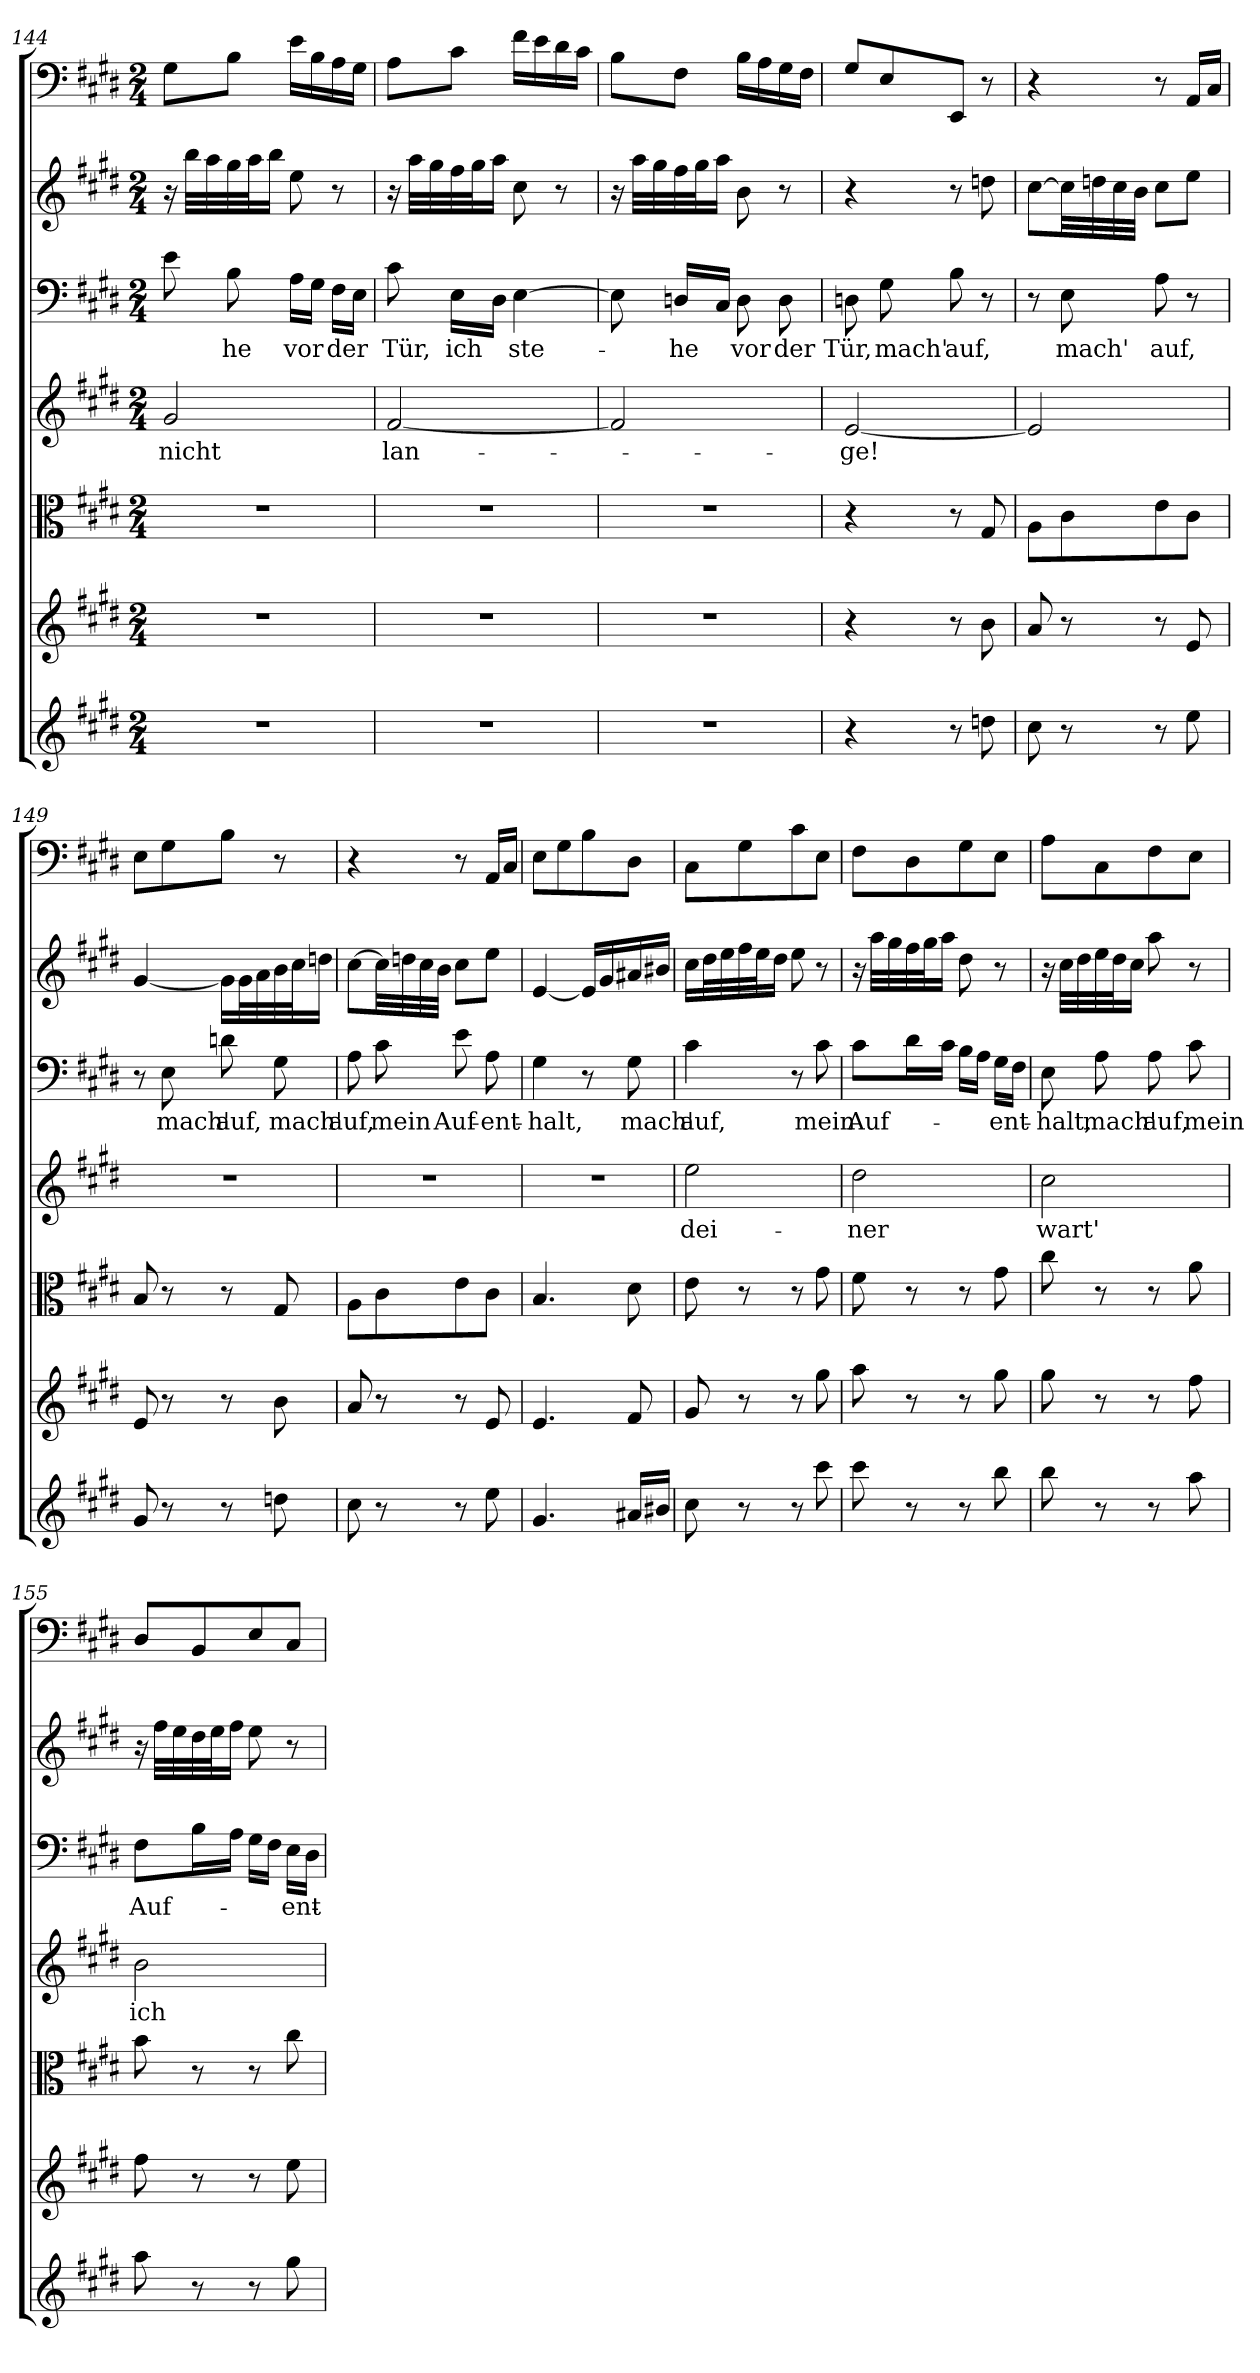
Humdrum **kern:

**kern	**kern	**kern	**kern	**text	**kern	**text	**kern	**kern
*part7	*part6	*part5	*part4	*part4	*part3	*part3	*part2	*part1
*staff7	*staff6	*staff5	*staff4	*staff4	*staff3	*staff3	*staff2	*staff1
*clefG2	*clefG2	*clefC3	*clefG2	*	*clefF4	*	*clefG2	*clefF4
*k[f#c#g#d#]	*k[f#c#g#d#]	*k[f#c#g#d#]	*k[f#c#g#d#]	*	*k[f#c#g#d#]	*	*k[f#c#g#d#]	*k[f#c#g#d#]
*E:	*E:	*E:	*E:	*	*E:	*	*E:	*E:
*M2/4	*M2/4	*M2/4	*M2/4	*	*M2/4	*	*M2/4	*M2/4
=144	=144	=144	=144	=144	=144	=144	=144	=144
2r	2r	2r	2g#/	nicht	8e\	.	16r	8G#\L
.	.	.	.	.	.	.	32bb\LLL	.
.	.	.	.	.	.	.	32aa\	.
.	.	.	.	.	8B\	-he	32gg#\	8B\J
.	.	.	.	.	.	.	32aa\J	.
.	.	.	.	.	.	.	16bb\JJ	.
.	.	.	.	.	16A\LL	vor	8ee\	16e\LL
.	.	.	.	.	16G#\JJ	.	.	16B\
.	.	.	.	.	16F#\LL	der	8r	16A\
.	.	.	.	.	16E\JJ	.	.	16G#\JJ
=145	=145	=145	=145	=145	=145	=145	=145	=145
2r	2r	2r	[2f#/	lan-	8c#\	Tür,	16r	8A\L
.	.	.	.	.	.	.	32aa\LLL	.
.	.	.	.	.	.	.	32gg#\	.
.	.	.	.	.	16E\LL	ich	32ff#\	8c#\J
.	.	.	.	.	.	.	32gg#\J	.
.	.	.	.	.	16D#\JJ	.	16aa\JJ	.
.	.	.	.	.	[4E\	ste-	8cc#\	16f#\LL
.	.	.	.	.	.	.	.	16e\
.	.	.	.	.	.	.	8r	16d#\
.	.	.	.	.	.	.	.	16c#\JJ
=146	=146	=146	=146	=146	=146	=146	=146	=146
2r	2r	2r	2f#/]	.	8E\]	.	16r	8B\L
.	.	.	.	.	.	.	32aa\LLL	.
.	.	.	.	.	.	.	32gg#\	.
.	.	.	.	.	16Dn/LL	-he	32ff#\	8F#\J
.	.	.	.	.	.	.	32gg#\J	.
.	.	.	.	.	16C#/JJ	.	16aa\JJ	.
.	.	.	.	.	8D\	vor	8b\	16B\LL
.	.	.	.	.	.	.	.	16A\
.	.	.	.	.	8D\	der	8r	16G#\
.	.	.	.	.	.	.	.	16F#\JJ
=147	=147	=147	=147	=147	=147	=147	=147	=147
4r	4r	4r	[2e/	-ge!	8Dn\	Tür,	4r	8G#/L
.	.	.	.	.	8G#\	mach'	.	8E/
8r	8r	8r	.	.	8B\	auf,	8r	8EE/J
8ddn\	8b\	8G#/	.	.	8r	.	8ddn\	8r
=148	=148	=148	=148	=148	=148	=148	=148	=148
8cc#\	8a/	8A\L	2e/]	.	8r	.	[8cc#\L	4r
8r	8r	8c#\	.	.	8E\	mach'	32cc#\LL]	.
.	.	.	.	.	.	.	32ddn\	.
.	.	.	.	.	.	.	32cc#\	.
.	.	.	.	.	.	.	32b\JJJ	.
8r	8r	8e\	.	.	8A\	auf,	8cc#\L	8r
8ee\	8e/	8c#\J	.	.	8r	.	8ee\J	16AA/LL
.	.	.	.	.	.	.	.	16C#/JJ
=149	=149	=149	=149	=149	=149	=149	=149	=149
8g#/	8e/	8B/	2r	.	8r	.	[4g#/	8E\L
8r	8r	8r	.	.	8E\	mach'	.	8G#\
8r	8r	8r	.	.	8dn\	auf,	16g#\LL]	8B\J
.	.	.	.	.	.	.	32g#\L	.
.	.	.	.	.	.	.	32a\	.
8ddn\	8b\	8G#/	.	.	8G#\	mach'	32b\	8r
.	.	.	.	.	.	.	32cc#\J	.
.	.	.	.	.	.	.	16ddn\JJ	.
=150	=150	=150	=150	=150	=150	=150	=150	=150
8cc#\	8a/	8A\L	2r	.	8A\	auf,	[8cc#\L	4r
8r	8r	8c#\	.	.	8c#\	mein	32cc#\LL]	.
.	.	.	.	.	.	.	32ddn\	.
.	.	.	.	.	.	.	32cc#\	.
.	.	.	.	.	.	.	32b\JJJ	.
8r	8r	8e\	.	.	8e\	Auf-	8cc#\L	8r
8ee\	8e/	8c#\J	.	.	8A\	-ent-	8ee\J	16AA/LL
.	.	.	.	.	.	.	.	16C#/JJ
=151	=151	=151	=151	=151	=151	=151	=151	=151
4.g#/	4.e/	4.B/	2r	.	4G#\	-halt,	[4e/	8E\L
.	.	.	.	.	.	.	.	8G#\
.	.	.	.	.	8r	.	16e/LL]	8B\
.	.	.	.	.	.	.	16g#/	.
16a#X/LL	8f#/	8d#\	.	.	8G#\	mach'	16a#X/	8D#\J
16b#X/JJ	.	.	.	.	.	.	16b#X/JJ	.
=152	=152	=152	=152	=152	=152	=152	=152	=152
8cc#\	8g#/	8e\	2ee\	dei-	4c#\	auf,	16cc#\LL	8C#\L
.	.	.	.	.	.	.	32dd#\L	.
.	.	.	.	.	.	.	32ee\	.
8r	8r	8r	.	.	.	.	32ff#\	8G#\
.	.	.	.	.	.	.	32ee\J	.
.	.	.	.	.	.	.	16dd#\JJ	.
8r	8r	8r	.	.	8r	.	8ee\	8c#\
8ccc#\	8gg#\	8g#\	.	.	8c#\	mein	8r	8E\J
=153	=153	=153	=153	=153	=153	=153	=153	=153
8ccc#\	8aa\	8f#\	2dd#\	-ner	8c#\L	Auf-	16r	8F#\L
.	.	.	.	.	.	.	32aa\LLL	.
.	.	.	.	.	.	.	32gg#\	.
8r	8r	8r	.	.	16d#\L	.	32ff#\	8D#\
.	.	.	.	.	.	.	32gg#\J	.
.	.	.	.	.	16c#\JJ	.	16aa\JJ	.
8r	8r	8r	.	.	16B\LL	.	8dd#\	8G#\
.	.	.	.	.	16A\JJ	.	.	.
8bb\	8gg#\	8g#\	.	.	16G#\LL	-ent-	8r	8E\J
.	.	.	.	.	16F#\JJ	.	.	.
=154	=154	=154	=154	=154	=154	=154	=154	=154
8bb\	8gg#\	8cc#\	2cc#\	wart'	8E\	-halt,	16r	8A\L
.	.	.	.	.	.	.	32cc#\LLL	.
.	.	.	.	.	.	.	32dd#\	.
8r	8r	8r	.	.	8A\	mach'	32ee\	8C#\
.	.	.	.	.	.	.	32dd#\J	.
.	.	.	.	.	.	.	16cc#\JJ	.
8r	8r	8r	.	.	8A\	auf,	8aa\	8F#\
8aa\	8ff#\	8a\	.	.	8c#\	mein	8r	8E\J
=155	=155	=155	=155	=155	=155	=155	=155	=155
8aa\	8ff#\	8b\	2b\	ich	8F#\L	Auf-	16r	8D#/L
.	.	.	.	.	.	.	32ff#\LLL	.
.	.	.	.	.	.	.	32ee\	.
8r	8r	8r	.	.	16B\L	.	32dd#\	8BB/
.	.	.	.	.	.	.	32ee\J	.
.	.	.	.	.	16A\JJ	.	16ff#\JJ	.
8r	8r	8r	.	.	16G#\LL	.	8ee\	8E/
.	.	.	.	.	16F#\JJ	.	.	.
8gg#\	8ee\	8cc#\	.	.	16E\LL	-ent-	8r	8C#/J
.	.	.	.	.	16D#\JJ	.	.	.
=	=	=	=	=	=	=	=	=
*-	*-	*-	*-	*-	*-	*-	*-	*-
